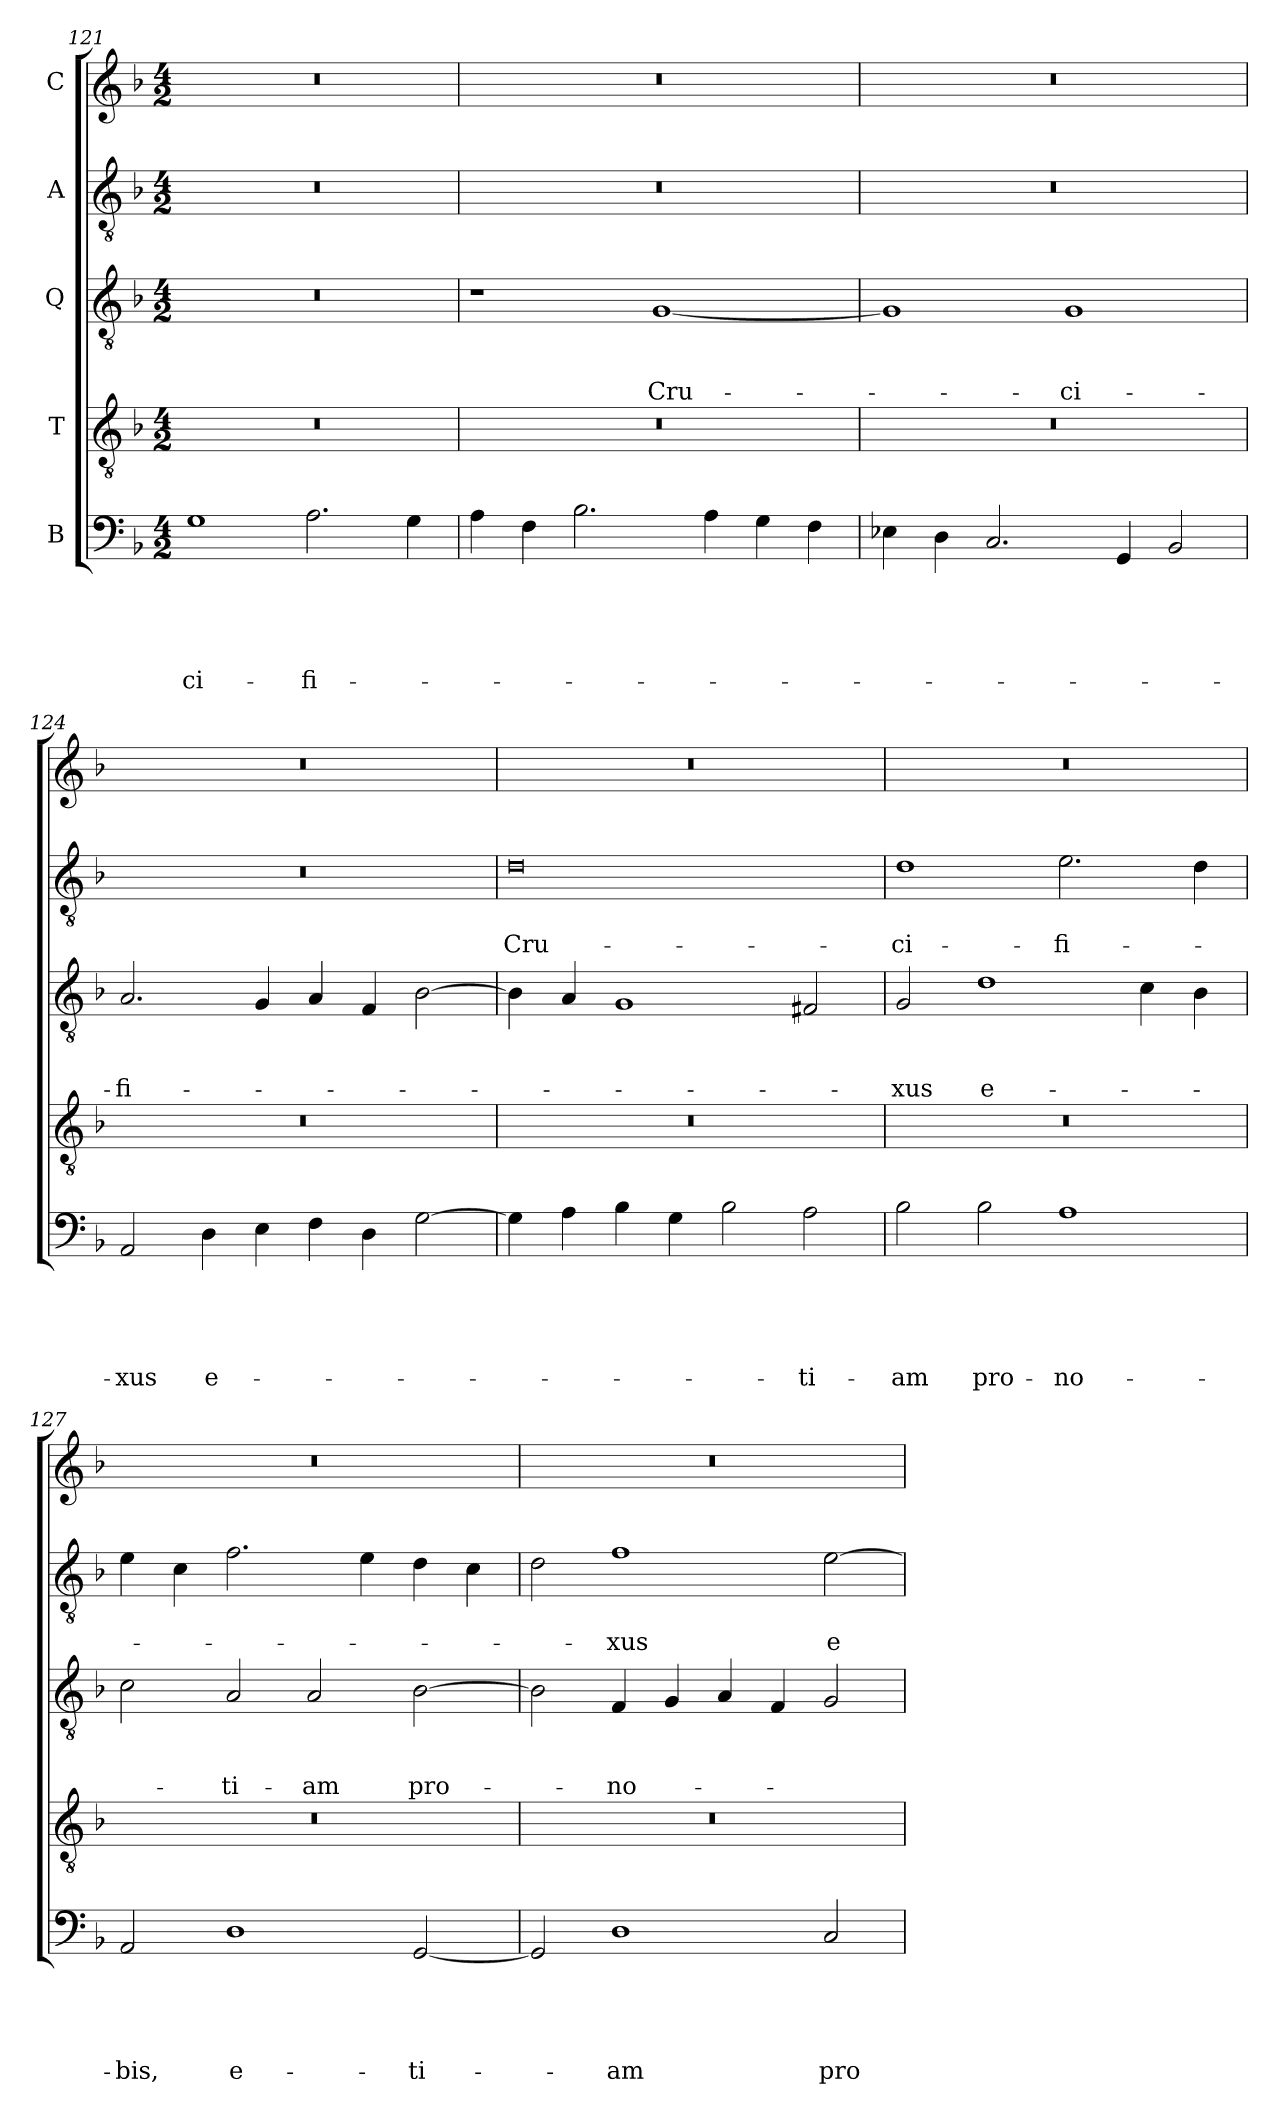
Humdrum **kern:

**kern	**text	**text	**text	**text	**text	**kern	**kern	**text	**text	**text	**kern	**text	**text	**kern
*part5	*part5	*part5	*part5	*part5	*part5	*part4	*part3	*part3	*part3	*part3	*part2	*part2	*part2	*part1
*staff5	*staff5	*staff5	*staff5	*staff5	*staff5	*staff4	*staff3	*staff3	*staff3	*staff3	*staff2	*staff2	*staff2	*staff1
*I"B	*	*	*	*	*	*I"T	*I"Q	*	*	*	*I"A	*	*	*I"C
*clefF4	*	*	*	*	*	*clefGv2	*clefGv2	*	*	*	*clefGv2	*	*	*clefG2
*k[b-]	*	*	*	*	*	*k[b-]	*k[b-]	*	*	*	*k[b-]	*	*	*k[b-]
*M4/2	*	*	*	*	*	*M4/2	*M4/2	*	*	*	*M4/2	*	*	*M4/2
=121	=121	=121	=121	=121	=121	=121	=121	=121	=121	=121	=121	=121	=121	=121
1G\	.	.	.	.	-ci-	0r	0r	.	.	.	0r	.	.	0r
2.A\	.	.	.	.	-fi-	.	.	.	.	.	.	.	.	.
4G\	.	.	.	.	.	.	.	.	.	.	.	.	.	.
=122	=122	=122	=122	=122	=122	=122	=122	=122	=122	=122	=122	=122	=122	=122
4A\	.	.	.	.	.	0r	1r	.	.	.	0r	.	.	0r
4F\	.	.	.	.	.	.	.	.	.	.	.	.	.	.
2.B-\	.	.	.	.	.	.	.	.	.	.	.	.	.	.
.	.	.	.	.	.	.	[1G/	.	.	Cru-	.	.	.	.
4A\	.	.	.	.	.	.	.	.	.	.	.	.	.	.
4G\	.	.	.	.	.	.	.	.	.	.	.	.	.	.
4F\	.	.	.	.	.	.	.	.	.	.	.	.	.	.
=123	=123	=123	=123	=123	=123	=123	=123	=123	=123	=123	=123	=123	=123	=123
4E-X\	.	.	.	.	.	0r	1G/]	.	.	.	0r	.	.	0r
4D\	.	.	.	.	.	.	.	.	.	.	.	.	.	.
2.C/	.	.	.	.	.	.	.	.	.	.	.	.	.	.
.	.	.	.	.	.	.	1G/	.	.	-ci-	.	.	.	.
4GG/	.	.	.	.	.	.	.	.	.	.	.	.	.	.
2BB-/	.	.	.	.	.	.	.	.	.	.	.	.	.	.
=124	=124	=124	=124	=124	=124	=124	=124	=124	=124	=124	=124	=124	=124	=124
2AA/	.	.	.	.	-xus	0r	2.A/	.	.	-fi-	0r	.	.	0r
4D\	.	.	.	.	e-	.	.	.	.	.	.	.	.	.
4E\	.	.	.	.	.	.	4G/	.	.	.	.	.	.	.
4F\	.	.	.	.	.	.	4A/	.	.	.	.	.	.	.
4D\	.	.	.	.	.	.	4F/	.	.	.	.	.	.	.
[2G\	.	.	.	.	.	.	[2B-\	.	.	.	.	.	.	.
=125	=125	=125	=125	=125	=125	=125	=125	=125	=125	=125	=125	=125	=125	=125
4G\]	.	.	.	.	.	0r	4B-\]	.	.	.	0d\	.	Cru-	0r
4A\	.	.	.	.	.	.	4A/	.	.	.	.	.	.	.
4B-\	.	.	.	.	.	.	1G/	.	.	.	.	.	.	.
4G\	.	.	.	.	.	.	.	.	.	.	.	.	.	.
2B-\	.	.	.	.	.	.	.	.	.	.	.	.	.	.
2A\	.	.	.	.	-ti-	.	2F#X/	.	.	.	.	.	.	.
=126	=126	=126	=126	=126	=126	=126	=126	=126	=126	=126	=126	=126	=126	=126
2B-\	.	.	.	.	-am	0r	2G/	.	.	-xus	1d\	.	-ci-	0r
2B-\	.	.	.	.	pro-	.	1d\	.	.	e-	.	.	.	.
1A\	.	.	.	.	no-	.	.	.	.	.	2.e\	.	-fi-	.
.	.	.	.	.	.	.	4c\	.	.	.	.	.	.	.
.	.	.	.	.	.	.	4B-\	.	.	.	4d\	.	.	.
=127	=127	=127	=127	=127	=127	=127	=127	=127	=127	=127	=127	=127	=127	=127
2AA/	.	.	.	.	-bis,	0r	2c\	.	.	.	4e\	.	.	0r
.	.	.	.	.	.	.	.	.	.	.	4c\	.	.	.
1D\	.	.	.	.	e-	.	2A/	.	.	-ti-	2.f\	.	.	.
.	.	.	.	.	.	.	2A/	.	.	-am	.	.	.	.
.	.	.	.	.	.	.	.	.	.	.	4e\	.	.	.
[2GG/	.	.	.	.	-ti-	.	[2B-\	.	.	pro-	4d\	.	.	.
.	.	.	.	.	.	.	.	.	.	.	4c\	.	.	.
=128	=128	=128	=128	=128	=128	=128	=128	=128	=128	=128	=128	=128	=128	=128
2GG/]	.	.	.	.	.	0r	2B-\]	.	.	.	2d\	.	.	0r
1D\	.	.	.	.	-am	.	4F/	.	.	no-	1f\	.	-xus	.
.	.	.	.	.	.	.	4G/	.	.	.	.	.	.	.
.	.	.	.	.	.	.	4A/	.	.	.	.	.	.	.
.	.	.	.	.	.	.	4F/	.	.	.	.	.	.	.
2C/	.	.	.	.	pro-	.	2G/	.	.	.	[2e\	.	e-	.
=	=	=	=	=	=	=	=	=	=	=	=	=	=	=
*-	*-	*-	*-	*-	*-	*-	*-	*-	*-	*-	*-	*-	*-	*-
